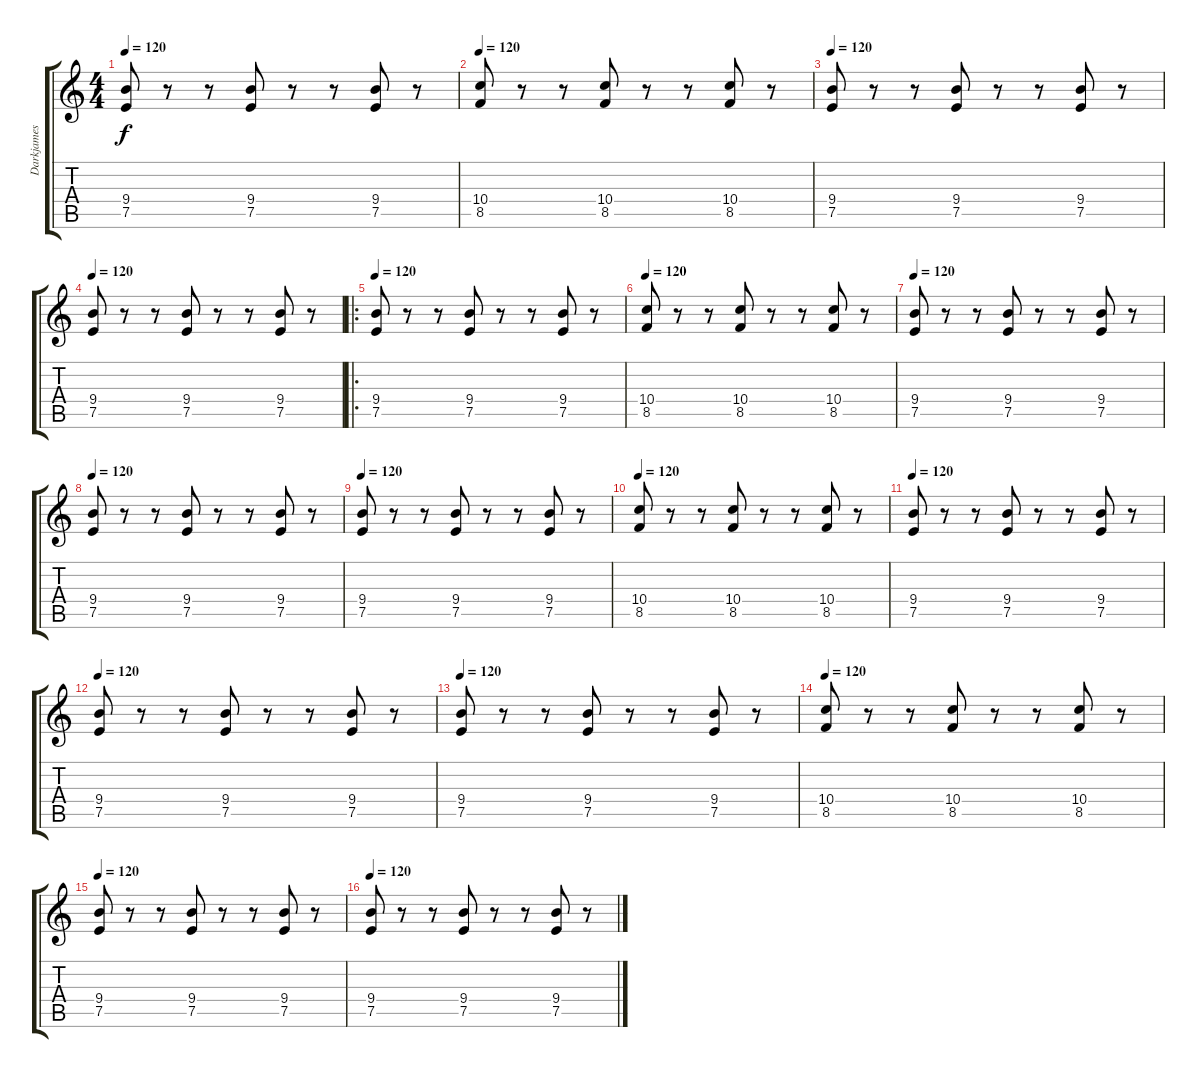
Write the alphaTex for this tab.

\track ("Darkjames guitarra distorsionada" "Darkjames ") {instrument distortionguitar}
\staff {score tabs}
\tuning (E4 B3 G3 D3 A2 E2) {hide}
\ts (4 4)
\tempo 120
\clef g2
\ks c
(9.4 7.5).8{dy f} r.8 r.8 (9.4 7.5).8 r.8 r.8 (9.4 7.5).8 r.8 |
\tempo 120
(10.4 8.5).8 r.8 r.8 (10.4 8.5).8 r.8 r.8 (10.4 8.5).8 r.8 |
\tempo 120
(9.4 7.5).8 r.8 r.8 (9.4 7.5).8 r.8 r.8 (9.4 7.5).8 r.8 |
\tempo 120
(9.4 7.5).8 r.8 r.8 (9.4 7.5).8 r.8 r.8 (9.4 7.5).8 r.8 |
\ro
\tempo 120
(9.4 7.5).8 r.8 r.8 (9.4 7.5).8 r.8 r.8 (9.4 7.5).8 r.8 |
\tempo 120
(10.4 8.5).8 r.8 r.8 (10.4 8.5).8 r.8 r.8 (10.4 8.5).8 r.8 |
\tempo 120
(9.4 7.5).8 r.8 r.8 (9.4 7.5).8 r.8 r.8 (9.4 7.5).8 r.8 |
\tempo 120
(9.4 7.5).8 r.8 r.8 (9.4 7.5).8 r.8 r.8 (9.4 7.5).8 r.8 |
\tempo 120
(9.4 7.5).8 r.8 r.8 (9.4 7.5).8 r.8 r.8 (9.4 7.5).8 r.8 |
\tempo 120
(10.4 8.5).8 r.8 r.8 (10.4 8.5).8 r.8 r.8 (10.4 8.5).8 r.8 |
\tempo 120
(9.4 7.5).8 r.8 r.8 (9.4 7.5).8 r.8 r.8 (9.4 7.5).8 r.8 |
\tempo 120
(9.4 7.5).8 r.8 r.8 (9.4 7.5).8 r.8 r.8 (9.4 7.5).8 r.8 |
\tempo 120
(9.4 7.5).8 r.8 r.8 (9.4 7.5).8 r.8 r.8 (9.4 7.5).8 r.8 |
\tempo 120
(10.4 8.5).8 r.8 r.8 (10.4 8.5).8 r.8 r.8 (10.4 8.5).8 r.8 |
\tempo 120
(9.4 7.5).8 r.8 r.8 (9.4 7.5).8 r.8 r.8 (9.4 7.5).8 r.8 |
\tempo 120
(9.4 7.5).8 r.8 r.8 (9.4 7.5).8 r.8 r.8 (9.4 7.5).8 r.8
